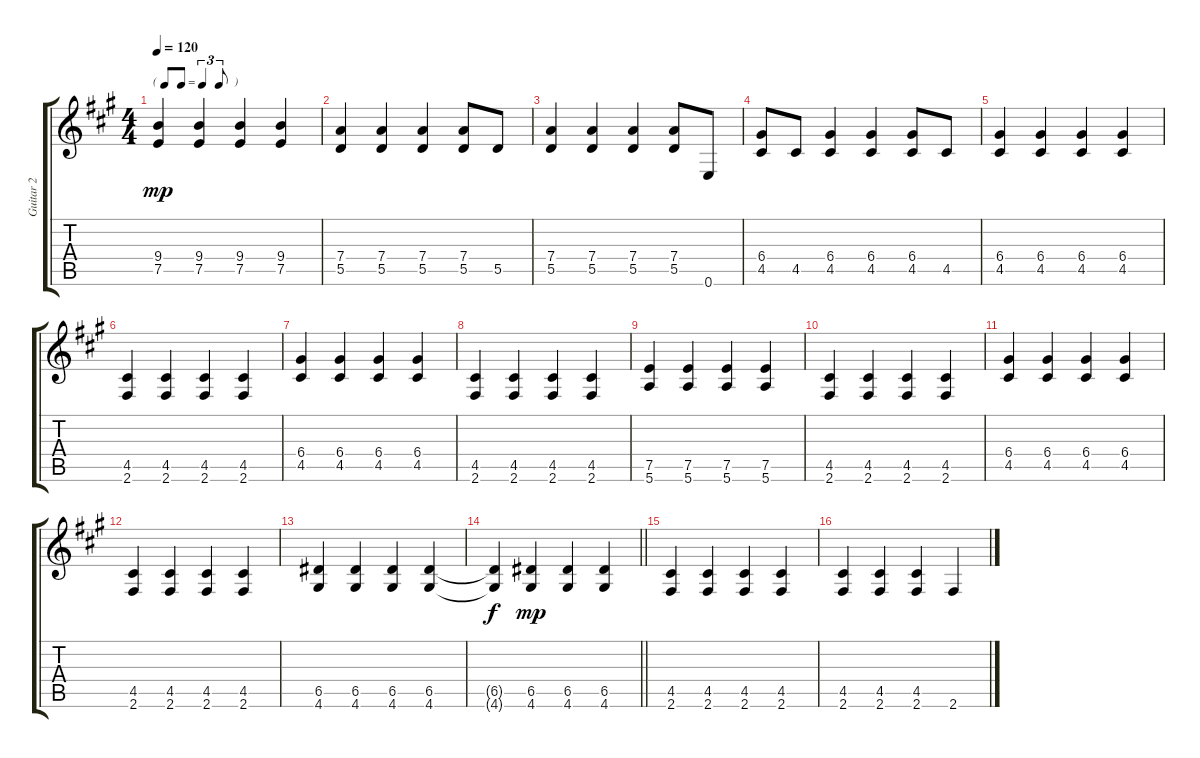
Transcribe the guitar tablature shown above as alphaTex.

\track ("Guitar 2" "Guitar 2") {instrument electricguitarclean}
\staff {score tabs}
\tuning (E4 B3 G3 D3 A2 E2) {hide}
\ts (4 4)
\tf triplet8th
\tempo 120
\clef g2
\ks a
(9.4 7.5).4{dy mp} (9.4 7.5).4 (9.4 7.5).4 (9.4 7.5).4 |
(7.4 5.5).4 (7.4 5.5).4 (7.4 5.5).4 (7.4 5.5).8 5.5.8 |
(7.4 5.5).4 (7.4 5.5).4 (7.4 5.5).4 (7.4 5.5).8 0.6.8 |
(6.4 4.5).8 4.5.8 (6.4 4.5).4 (6.4 4.5).4 (6.4 4.5).8 4.5.8 |
(6.4 4.5).4 (6.4 4.5).4 (6.4 4.5).4 (6.4 4.5).4 |
(4.5 2.6).4 (4.5 2.6).4 (4.5 2.6).4 (4.5 2.6).4 |
(6.4 4.5).4 (6.4 4.5).4 (6.4 4.5).4 (6.4 4.5).4 |
(4.5 2.6).4 (4.5 2.6).4 (4.5 2.6).4 (4.5 2.6).4 |
(7.5 5.6).4 (7.5 5.6).4 (7.5 5.6).4 (7.5 5.6).4 |
(4.5 2.6).4 (4.5 2.6).4 (4.5 2.6).4 (4.5 2.6).4 |
(6.4 4.5).4 (6.4 4.5).4 (6.4 4.5).4 (6.4 4.5).4 |
(4.5 2.6).4 (4.5 2.6).4 (4.5 2.6).4 (4.5 2.6).4 |
(6.5 4.6).4 (6.5 4.6).4 (6.5 4.6).4 (6.5 4.6).4 |
\barLineRight lightlight
(6.5{t} 4.6{t}).4{dy f} (6.5 4.6).4{dy mp} (6.5 4.6).4 (6.5 4.6).4 |
(4.5 2.6).4 (4.5 2.6).4 (4.5 2.6).4 (4.5 2.6).4 |
(4.5 2.6).4 (4.5 2.6).4 (4.5 2.6).4 2.6.4
